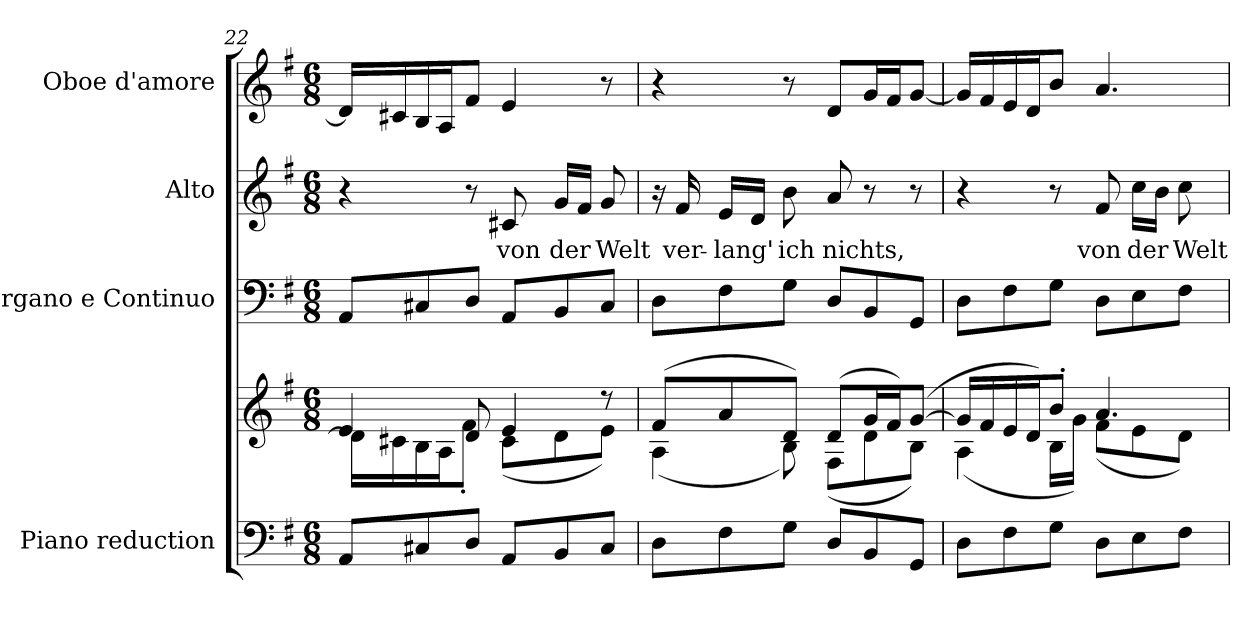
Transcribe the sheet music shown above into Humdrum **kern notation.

**kern	**kern	**kern	**kern	**text	**kern
*part4	*part4	*part3	*part2	*part2	*part1
*staff5	*staff4	*staff3	*staff2	*staff2	*staff1
*I"Piano reduction	*	*I"Organo e Continuo	*I"Alto	*	*I"Oboe d'amore
*I'Pno	*	*	*	*	*I'Ob
*clefF4	*clefG2	*clefF4	*clefG2	*	*clefG2
*k[f#]	*k[f#]	*k[f#]	*k[f#]	*	*k[f#]
*M6/8	*M6/8	*M6/8	*M6/8	*	*M6/8
=22	=22	=22	=22	=22	=22
*	*^	*	*	*	*
8AA/L	4e/	16d\LL]	8AA/L	4r	.	16d/LL]
.	.	16c#X\	.	.	.	16c#X/
8C#X/	.	16B\	8C#X/	.	.	16B/
.	.	16A\J	.	.	.	16A/J
8D/J	8d/	8f#'\J	8D/J	8r	.	8f#/J
!	!	!	!	!	!LO:LY:b	!
8AA/L	4e/	(<8c#\L	8AA/L	8c#X/	von	4e/
!	!	!	!	!	!LO:LY:b	!
8BB/	.	8d\	8BB/	16g/LL	der	.
.	.	.	.	16f#/JJ	.	.
!	!	!	!	!	!LO:LY:b	!
8C#/J	8r	8e\J)	8C#/J	8g/	Welt	8r
!!LO:LB:g=z
=23	=23	=23	=23	=23	=23	=23
8D\L	(>8f#/L	(<4A\	8D\L	16r	.	4r
!	!	!	!	!	!LO:LY:b	!
.	.	.	.	16f#/	ver-	.
!	!	!	!	!	!LO:LY:b	!
8F#\	8a/	.	8F#\	16e/LL	lang'	.
.	.	.	.	16d/JJ	.	.
!	!	!	!	!	!LO:LY:b	!
8G\J	8d/J)	8B\)	8G\J	8b\	ich	8r
!	!	!	!	!	!LO:LY:b	!
8D/L	(>8d/L	(<8F#\L	8D/L	8a/	nichts,	8d/L
8BB/	16g/L	8d\	8BB/	8r	.	16g/L
.	16f#/J)	.	.	.	.	16f#/J
8GG/J	(>[8g/J	8B\J)	8GG/J	8r	.	[8g/J
=24	=24	=24	=24	=24	=24	=24
8D\L	16g/LL]	(<4A\	8D\L	4r	.	16g/LL]
.	16f#/	.	.	.	.	16f#/
8F#\	16e/	.	8F#\	.	.	16e/
.	16d/J)	.	.	.	.	16d/J
8G\J	8b'/J	16B\LL	8G\J	8r	.	8b/J
.	.	16g\JJ)	.	.	.	.
!	!	!	!	!	!LO:LY:b	!
8D\L	4.a/	(<8f#\L	8D\L	8f#/	von	4.a/
!	!	!	!	!	!LO:LY:b	!
8E\	.	8e\	8E\	16cc\LL	der	.
.	.	.	.	16b\JJ	.	.
!	!	!	!	!	!LO:LY:b	!
8F#\J	.	8d\J)	8F#\J	8cc\	Welt	.
*	*v	*v	*	*	*	*
=	=	=	=	=	=
*-	*-	*-	*-	*-	*-
